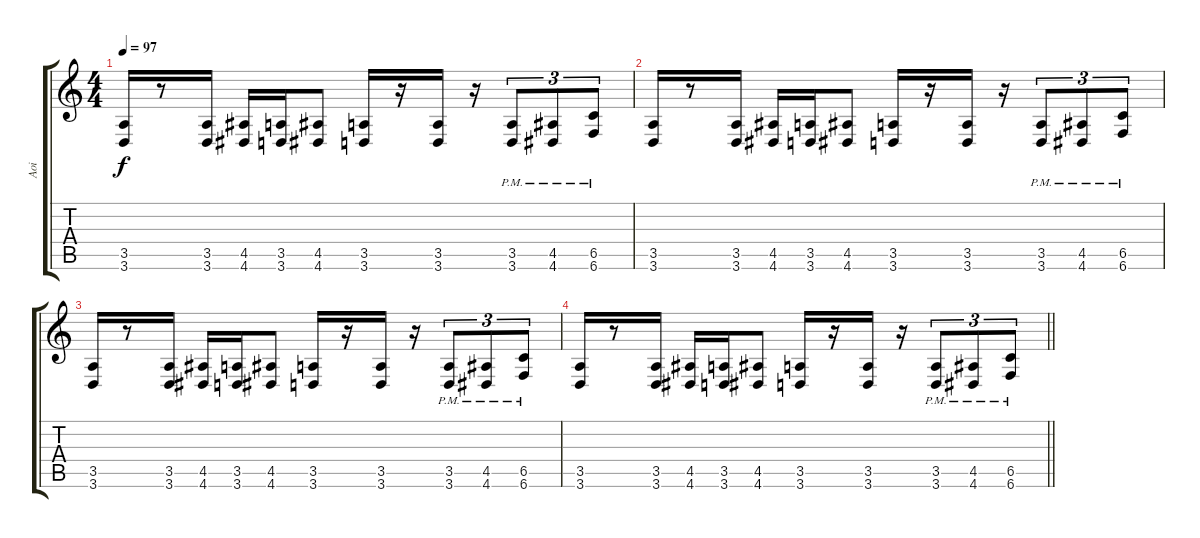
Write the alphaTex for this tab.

\track ("Aoi" "Aoi") {instrument electricguitarclean}
\staff {score tabs}
\tuning (Db4 Ab3 E3 B2 Gb2 B1) {hide}
\ts (4 4)
\tempo 97
\clef g2
\ks c
(3.5 3.6).16{dy f} r.8 (3.5 3.6).16 (4.5 4.6).16 (3.5 3.6).16 (4.5 4.6).8 (3.5 3.6).16 r.16 (3.5 3.6).16 r.16 (3.5{pm} 3.6{pm}).8{tu (3 2)} (4.5{pm} 4.6{pm}).8{tu (3 2)} (6.5{pm} 6.6{pm}).8{tu (3 2)} |
(3.5 3.6).16 r.8 (3.5 3.6).16 (4.5 4.6).16 (3.5 3.6).16 (4.5 4.6).8 (3.5 3.6).16 r.16 (3.5 3.6).16 r.16 (3.5{pm} 3.6{pm}).8{tu (3 2)} (4.5{pm} 4.6{pm}).8{tu (3 2)} (6.5{pm} 6.6{pm}).8{tu (3 2)} |
(3.5 3.6).16 r.8 (3.5 3.6).16 (4.5 4.6).16 (3.5 3.6).16 (4.5 4.6).8 (3.5 3.6).16 r.16 (3.5 3.6).16 r.16 (3.5{pm} 3.6{pm}).8{tu (3 2)} (4.5{pm} 4.6{pm}).8{tu (3 2)} (6.5{pm} 6.6{pm}).8{tu (3 2)} |
\barLineRight lightlight
(3.5 3.6).16 r.8 (3.5 3.6).16 (4.5 4.6).16 (3.5 3.6).16 (4.5 4.6).8 (3.5 3.6).16 r.16 (3.5 3.6).16 r.16 (3.5{pm} 3.6{pm}).8{tu (3 2)} (4.5{pm} 4.6{pm}).8{tu (3 2)} (6.5{pm} 6.6{pm}).8{tu (3 2)}
